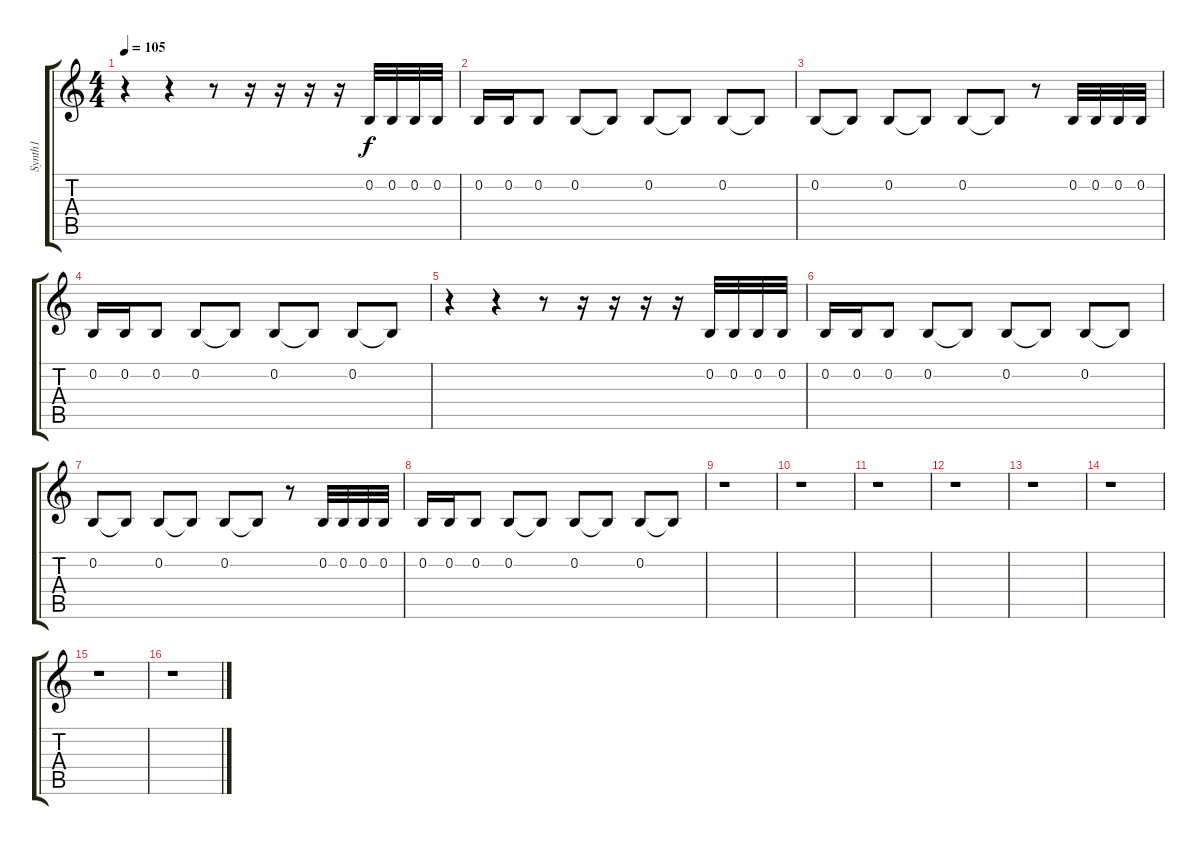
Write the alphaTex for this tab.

\track ("Synth1" "Synth1") {instrument drawbarorgan}
\staff {score tabs}
\tuning (E4 B3 G3 D3 A2 E2) {hide}
\ts (4 4)
\tempo 105
\clef g2
\ks c
r.4{dy f} r.4 r.8 r.16 r.16 r.16 r.16 0.2.32{volume 12} 0.2.32 0.2.32 0.2.32 |
0.2.16 0.2.16 0.2.8 0.2.8 0.2{t}.8 0.2.8{volume 7} 0.2{t}.8 0.2.8{volume 6} 0.2{t}.8 |
0.2.8{volume 5} 0.2{t}.8 0.2.8{volume 4} 0.2{t}.8 0.2.8{volume 3} 0.2{t}.8 r.8 0.2.32{volume 12} 0.2.32 0.2.32 0.2.32 |
0.2.16 0.2.16 0.2.8 0.2.8 0.2{t}.8 0.2.8{volume 7} 0.2{t}.8 0.2.8{volume 6} 0.2{t}.8 |
r.4 r.4 r.8 r.16 r.16 r.16 r.16 0.2.32{volume 12} 0.2.32 0.2.32 0.2.32 |
0.2.16 0.2.16 0.2.8 0.2.8 0.2{t}.8 0.2.8{volume 7} 0.2{t}.8 0.2.8{volume 6} 0.2{t}.8 |
0.2.8{volume 5} 0.2{t}.8 0.2.8{volume 4} 0.2{t}.8 0.2.8{volume 3} 0.2{t}.8 r.8 0.2.32{volume 12} 0.2.32 0.2.32 0.2.32 |
0.2.16 0.2.16 0.2.8 0.2.8 0.2{t}.8 0.2.8{volume 7} 0.2{t}.8 0.2.8{volume 6} 0.2{t}.8 |
r.1 |
r.1 |
r.1 |
r.1 |
r.1 |
r.1 |
r.1 |
r.1
